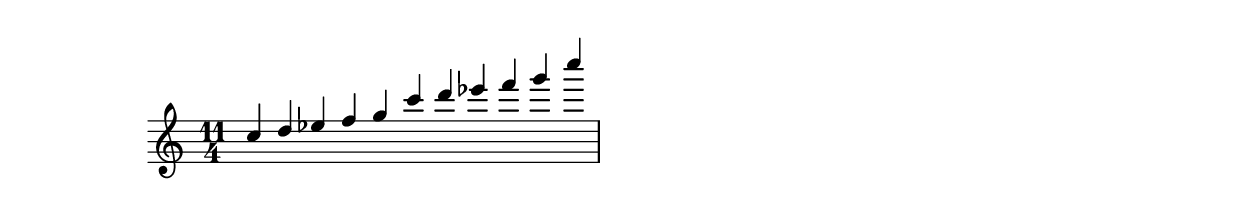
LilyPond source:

\version "2.18.2" \score { \new Staff << \new Voice { \set midiInstrument = #"piano" \voiceOne
 \key c \major \time 11/4
\override Voice.TextScript.font-size = #-4
 { c'' d'' ees'' f'' g'' c''' d''' ees''' f''' g''' c''''  } 
 } >> \layout { } \midi { \context { \Staff \remove "Staff_performer" }
\context { \Voice \consists "Staff_performer" } \tempo 2 = 60 } }
\paper{oddHeaderMarkup = ##f oddFooterMarkup = ##f}
